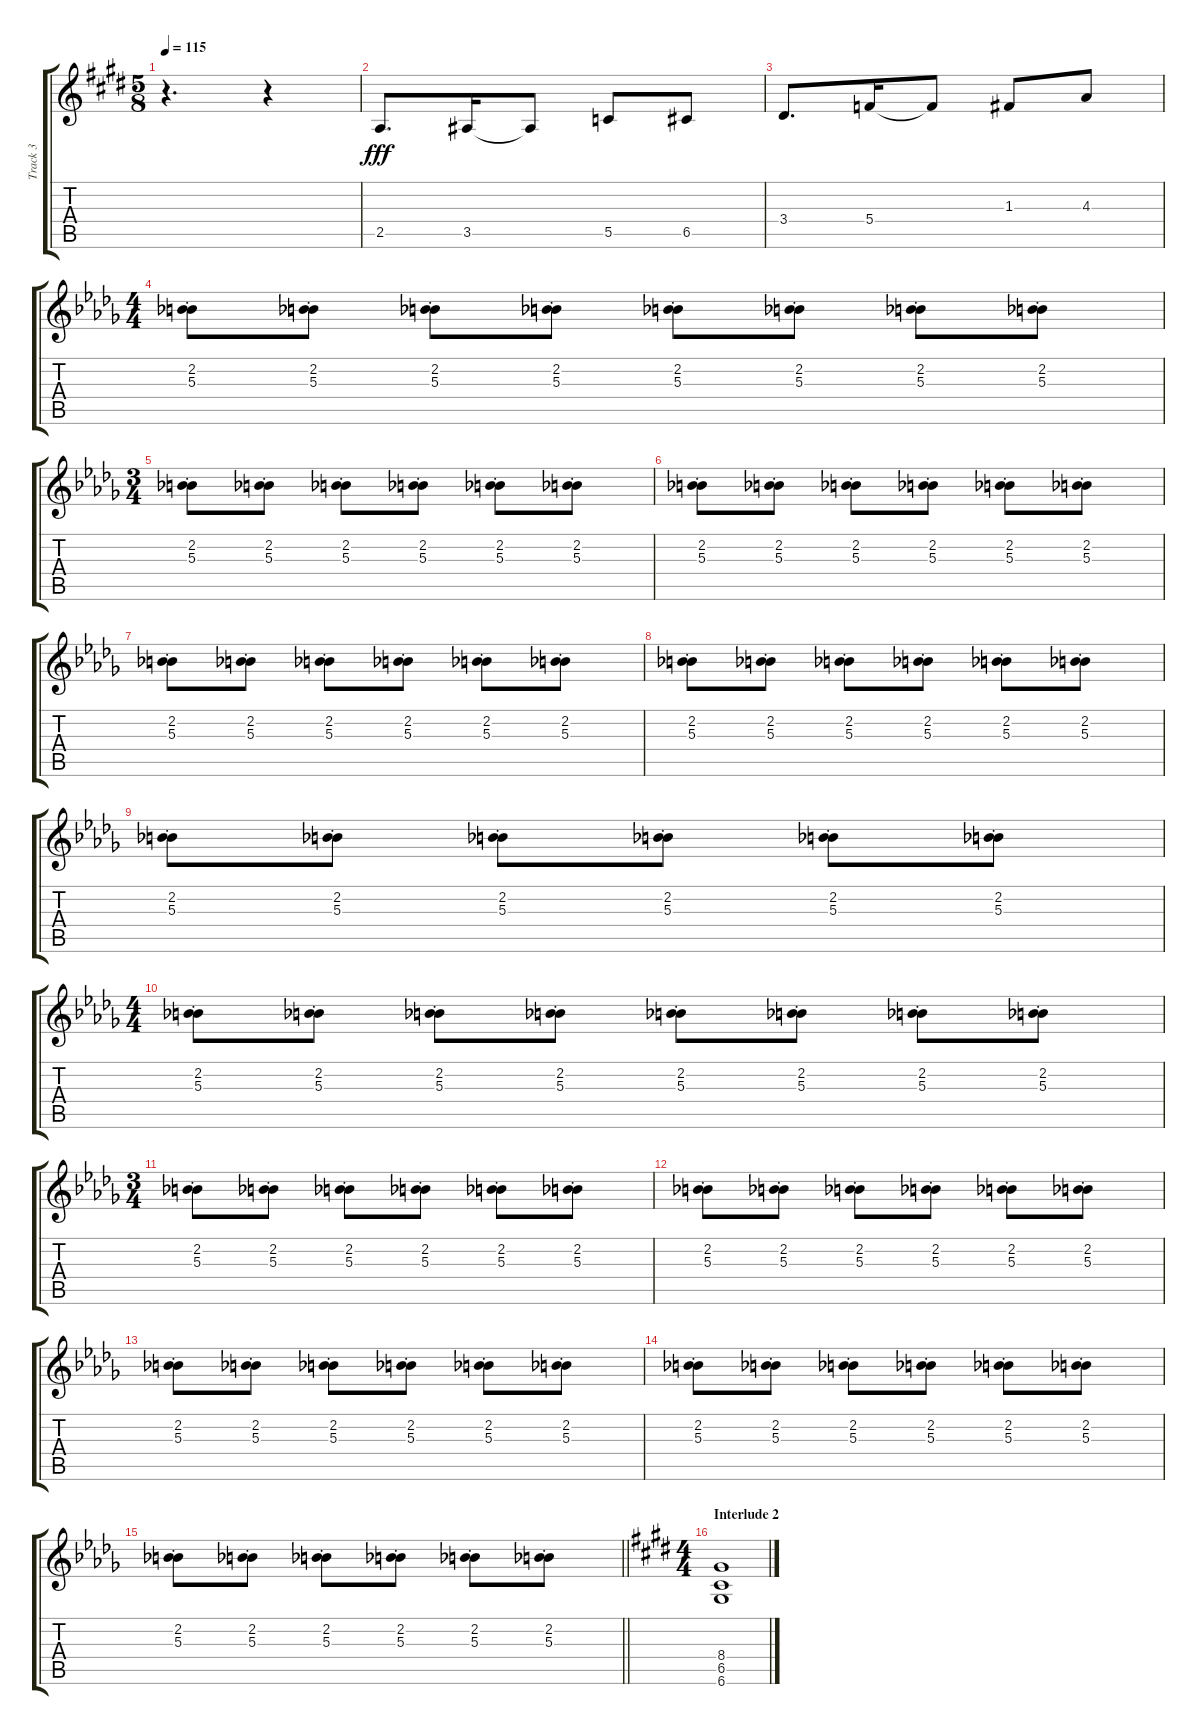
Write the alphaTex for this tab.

\track ("Track 3" "Track 3") {instrument distortionguitar}
\staff {score tabs}
\tuning (D4 A3 F3 C3 G2 D2) {hide}
\ts (5 8)
\tempo 115
\clef g2
\ks c#minor
r.4{d dy fff} r.4 |
2.5.8{d} 3.5.16 3.5{t}.8 5.5.8 6.5.8 |
3.4.8{d} 5.4.16 5.4{t}.8 1.3.8 4.3.8 |
\ts (4 4)
\ks bbminor
(2.2{st} 5.3{st}).8 (2.2{st} 5.3{st}).8 (2.2{st} 5.3{st}).8 (2.2{st} 5.3{st}).8 (2.2{st} 5.3{st}).8 (2.2{st} 5.3{st}).8 (2.2{st} 5.3{st}).8 (2.2{st} 5.3{st}).8 |
\ts (3 4)
(2.2{st} 5.3{st}).8 (2.2{st} 5.3{st}).8 (2.2{st} 5.3{st}).8 (2.2{st} 5.3{st}).8 (2.2{st} 5.3{st}).8 (2.2{st} 5.3{st}).8 |
(2.2{st} 5.3{st}).8 (2.2{st} 5.3{st}).8 (2.2{st} 5.3{st}).8 (2.2{st} 5.3{st}).8 (2.2{st} 5.3{st}).8 (2.2{st} 5.3{st}).8 |
(2.2{st} 5.3{st}).8 (2.2{st} 5.3{st}).8 (2.2{st} 5.3{st}).8 (2.2{st} 5.3{st}).8 (2.2{st} 5.3{st}).8 (2.2{st} 5.3{st}).8 |
(2.2{st} 5.3{st}).8 (2.2{st} 5.3{st}).8 (2.2{st} 5.3{st}).8 (2.2{st} 5.3{st}).8 (2.2{st} 5.3{st}).8 (2.2{st} 5.3{st}).8 |
(2.2{st} 5.3{st}).8 (2.2{st} 5.3{st}).8 (2.2{st} 5.3{st}).8 (2.2{st} 5.3{st}).8 (2.2{st} 5.3{st}).8 (2.2{st} 5.3{st}).8 |
\ts (4 4)
(2.2{st} 5.3{st}).8 (2.2{st} 5.3{st}).8 (2.2{st} 5.3{st}).8 (2.2{st} 5.3{st}).8 (2.2{st} 5.3{st}).8 (2.2{st} 5.3{st}).8 (2.2{st} 5.3{st}).8 (2.2{st} 5.3{st}).8 |
\ts (3 4)
(2.2{st} 5.3{st}).8 (2.2{st} 5.3{st}).8 (2.2{st} 5.3{st}).8 (2.2{st} 5.3{st}).8 (2.2{st} 5.3{st}).8 (2.2{st} 5.3{st}).8 |
(2.2{st} 5.3{st}).8 (2.2{st} 5.3{st}).8 (2.2{st} 5.3{st}).8 (2.2{st} 5.3{st}).8 (2.2{st} 5.3{st}).8 (2.2{st} 5.3{st}).8 |
(2.2{st} 5.3{st}).8 (2.2{st} 5.3{st}).8 (2.2{st} 5.3{st}).8 (2.2{st} 5.3{st}).8 (2.2{st} 5.3{st}).8 (2.2{st} 5.3{st}).8 |
(2.2{st} 5.3{st}).8 (2.2{st} 5.3{st}).8 (2.2{st} 5.3{st}).8 (2.2{st} 5.3{st}).8 (2.2{st} 5.3{st}).8 (2.2{st} 5.3{st}).8 |
\barLineRight lightlight
(2.2{st} 5.3{st}).8 (2.2{st} 5.3{st}).8 (2.2{st} 5.3{st}).8 (2.2{st} 5.3{st}).8 (2.2{st} 5.3{st}).8 (2.2{st} 5.3{st}).8 |
\ts (4 4)
\section ("" "Interlude 2")
\ks c#minor
(8.4 6.5 6.6).1
